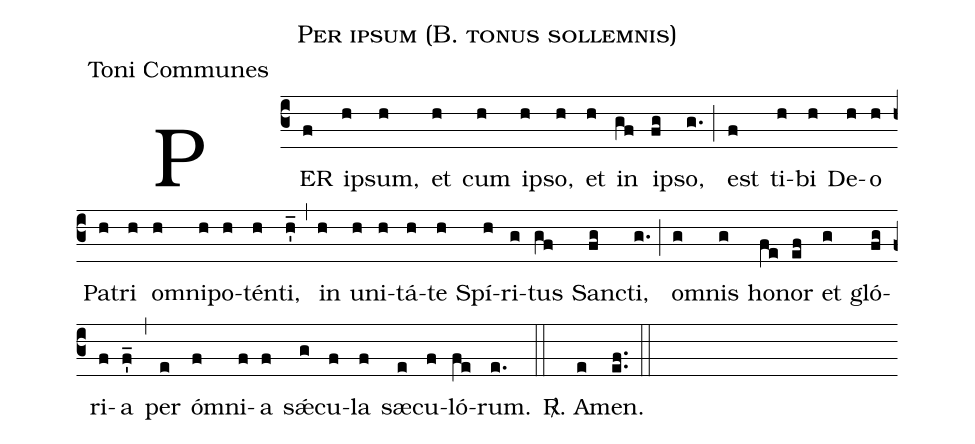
name:Per ipsum (B. tonus sollemnis);
office-part:Toni Communes;
%%
(c3) PER(f) i(h)psum,(h) et(h) cum(h) i(h)pso,(h) et(h) in(gf) i(fg)pso,(g.) (;) est(f) ti(h)bi(h) De(h)o(h) Pa(h)tri(h) o(h)mni(h)po(h)tén(h)ti,(h'_) (,) in(h) u(h)ni(h)tá(h)te(h) Spí(h)ri(g)tus(gf) San(fg)cti,(g.) (;) o(g)mnis(g) ho(fe)nor(ef) et(g) gló(fg)ri(f)a(f'_) (,) per(e) ó(f)mni(f)a(f) sǽ(g)cu(f)la(f) sæ(e)cu(f)ló(fe)rum.(e.) (::)
<sp>R/</sp>. A(e)men.(ef..) (::)
